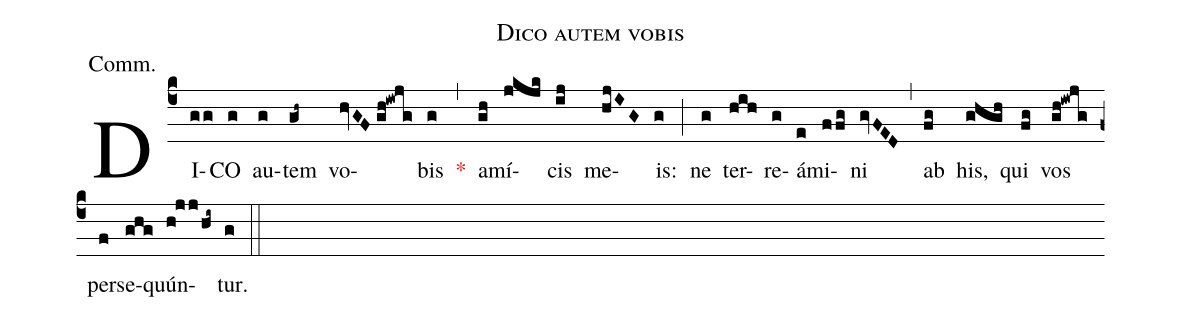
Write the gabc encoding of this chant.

name:Dico autem vobis;
annotation:Comm.;
mode:VIII.;
office-part:Communion;
%%
(c4) DI(gg)CO(g) au(g)tem(gh~) vo(hvGF//gh!iwjg)bis(g) <v>\red{*}</v>(,) a(gh)mí(jkjk)cis(ij) me(hjIG)is:(g) (;) ne(g) ter(hih)re(g)á(e)mi(ffg)ni(gvFED) (,) ab(fg) his,(ghgh) qui(fg) vos(gh!iwjg) per(f)se(ghg)quún(h!jj/hi~)tur.(g) (::)
